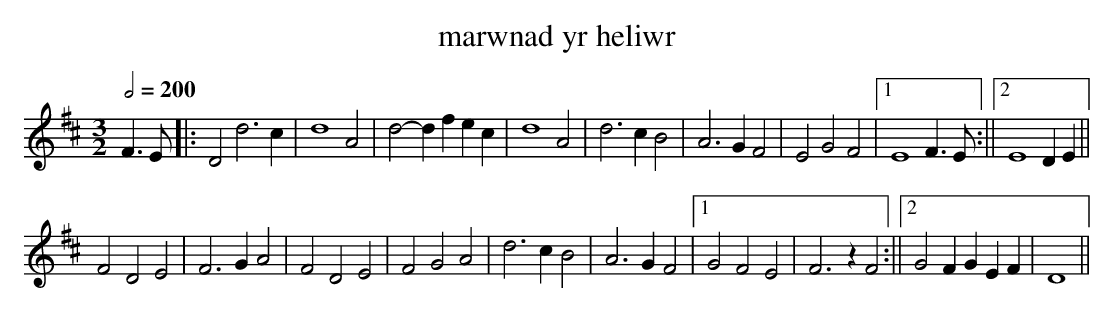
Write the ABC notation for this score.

X:1
T:marwnad yr heliwr
M:3/2
L:1/2
Q:1/2=200
K:D
F/>E/|:Dd>c|d2A|d-d/f/2e/2c/|d2A|d>cB|A>GF|EGF|1E2F/>E/:||2E2D/E/||
FDE|F>GA|FDE|FGA|d>cB|A>GF|1GFE|F>zF:||2GF/2G/2E/2F/2|D2||
